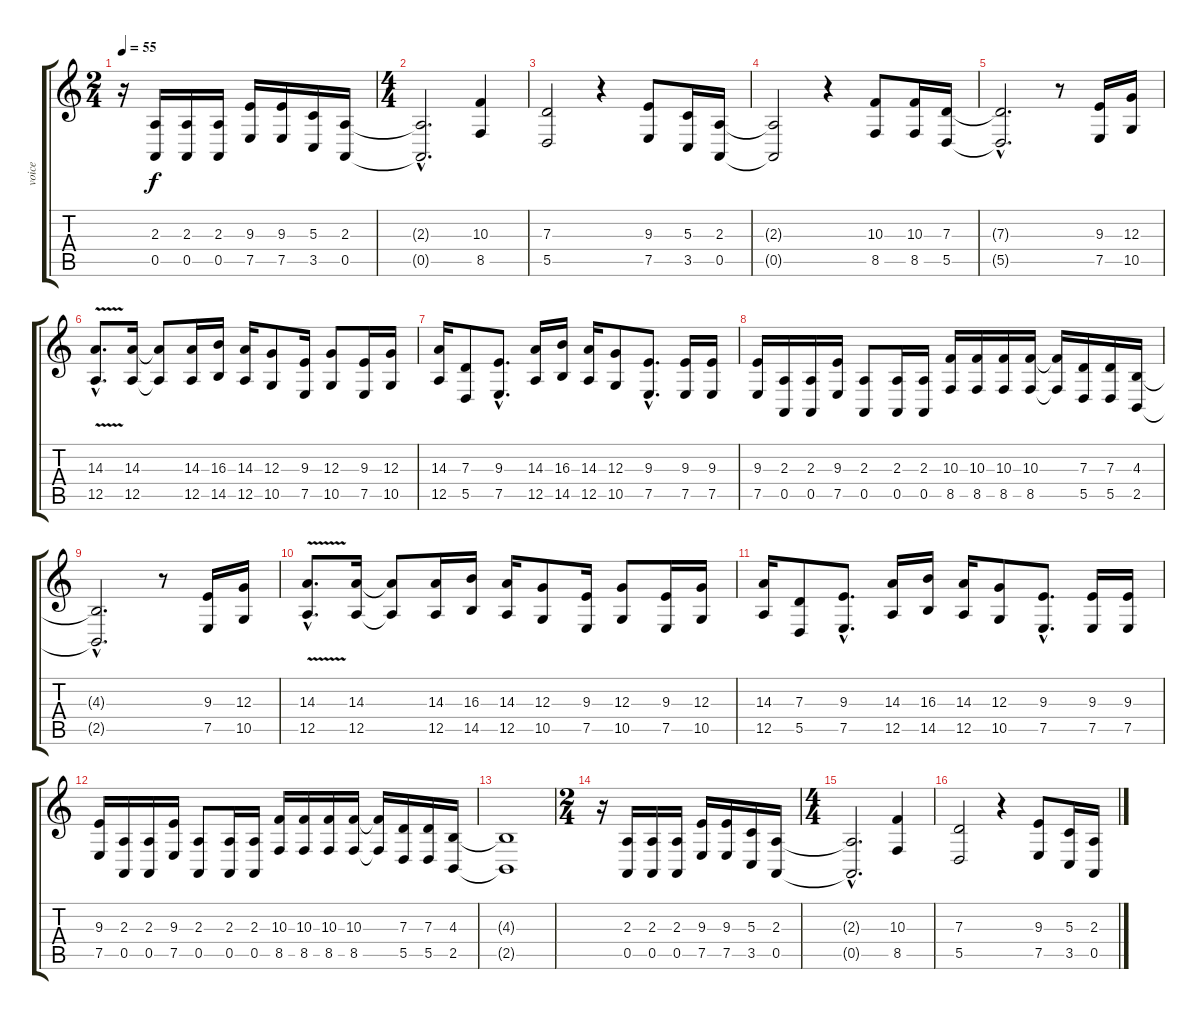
\track ("voice" "voice") {instrument fx5brightness}
\staff {score tabs}
\tuning (E4 B3 G3 D3 A2 E2) {hide}
\ts (2 4)
\tempo 55
\clef g2
\ks c
r.16{dy f} (2.3 0.5).16 (2.3 0.5).16 (2.3 0.5).16 (9.3 7.5).16 (9.3 7.5).16 (5.3 3.5).16 (2.3 0.5).16 |
\ts (4 4)
(2.3{hac t} 0.5{hac t}).2{d} (10.3 8.5).4 |
(7.3 5.5).2 r.4 (9.3 7.5).8 (5.3 3.5).16 (2.3 0.5).16 |
(2.3{t} 0.5{t}).2 r.4 (10.3 8.5).8 (10.3 8.5).16 (7.3 5.5).16 |
(7.3{hac t} 5.5{hac t}).2{d} r.8 (9.3 7.5).16 (12.3 10.5).16 |
(14.3{v hac} 12.5{v hac}).8{d} (14.3 12.5).16 (14.3{t} 12.5{t}).8 (14.3 12.5).16 (16.3 14.5).16 (14.3 12.5).16 (12.3 10.5).8 (9.3 7.5).16 (12.3 10.5).8 (9.3 7.5).16 (12.3 10.5).16 |
(14.3 12.5).16 (7.3 5.5).8 (9.3{hac} 7.5{hac}).8{d} (14.3 12.5).16 (16.3 14.5).16 (14.3 12.5).16 (12.3 10.5).8 (9.3{hac} 7.5{hac}).8{d} (9.3 7.5).16 (9.3 7.5).16 |
(9.3 7.5).16 (2.3 0.5).16 (2.3 0.5).16 (9.3 7.5).16 (2.3 0.5).8 (2.3 0.5).16 (2.3 0.5).16 (10.3 8.5).16 (10.3 8.5).16 (10.3 8.5).16 (10.3 8.5).16 (10.3{t} 8.5{t}).16 (7.3 5.5).16 (7.3 5.5).16 (4.3 2.5).16 |
(4.3{hac t} 2.5{hac t}).2{d} r.8 (9.3 7.5).16 (12.3 10.5).16 |
(14.3{v hac} 12.5{v hac}).8{d} (14.3 12.5).16 (14.3{t} 12.5{t}).8 (14.3 12.5).16 (16.3 14.5).16 (14.3 12.5).16 (12.3 10.5).8 (9.3 7.5).16 (12.3 10.5).8 (9.3 7.5).16 (12.3 10.5).16 |
(14.3 12.5).16 (7.3 5.5).8 (9.3{hac} 7.5{hac}).8{d} (14.3 12.5).16 (16.3 14.5).16 (14.3 12.5).16 (12.3 10.5).8 (9.3{hac} 7.5{hac}).8{d} (9.3 7.5).16 (9.3 7.5).16 |
(9.3 7.5).16 (2.3 0.5).16 (2.3 0.5).16 (9.3 7.5).16 (2.3 0.5).8 (2.3 0.5).16 (2.3 0.5).16 (10.3 8.5).16 (10.3 8.5).16 (10.3 8.5).16 (10.3 8.5).16 (10.3{t} 8.5{t}).16 (7.3 5.5).16 (7.3 5.5).16 (4.3 2.5).16 |
(4.3{t} 2.5{t}).1 |
\ts (2 4)
r.16 (2.3 0.5).16 (2.3 0.5).16 (2.3 0.5).16 (9.3 7.5).16 (9.3 7.5).16 (5.3 3.5).16 (2.3 0.5).16 |
\ts (4 4)
(2.3{hac t} 0.5{hac t}).2{d} (10.3 8.5).4 |
(7.3 5.5).2 r.4 (9.3 7.5).8 (5.3 3.5).16 (2.3 0.5).16
